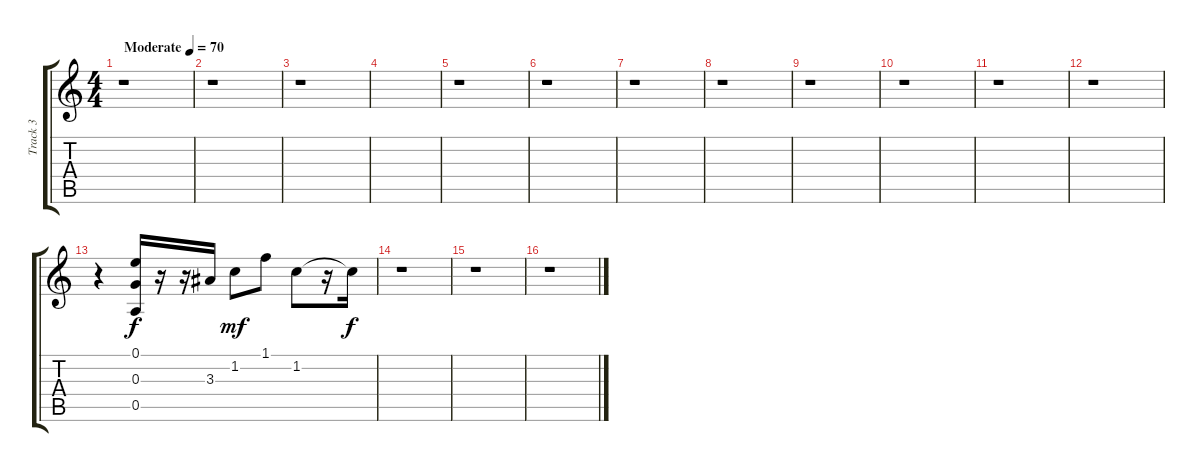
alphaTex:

\track ("Track 3" "Track 3") {instrument electricguitarclean}
\staff {score tabs}
\tuning (E4 B3 G3 D3 A2 E2) {hide}
\ts (4 4)
\tempo (70 "Moderate")
\clef g2
\ks c
r.1{dy f instrument electricguitarclean} |
r.1 |
r.1 |
|
r.1 |
r.1 |
r.1 |
r.1 |
r.1 |
r.1 |
r.1 |
r.1 |
r.4 (0.1 0.3 0.5).16 r.16 r.16 3.3.16 1.2.8{dy mf} 1.1.8 1.2.8 r.16 1.2{t}.16{dy f} |
r.1 |
r.1 |
r.1
